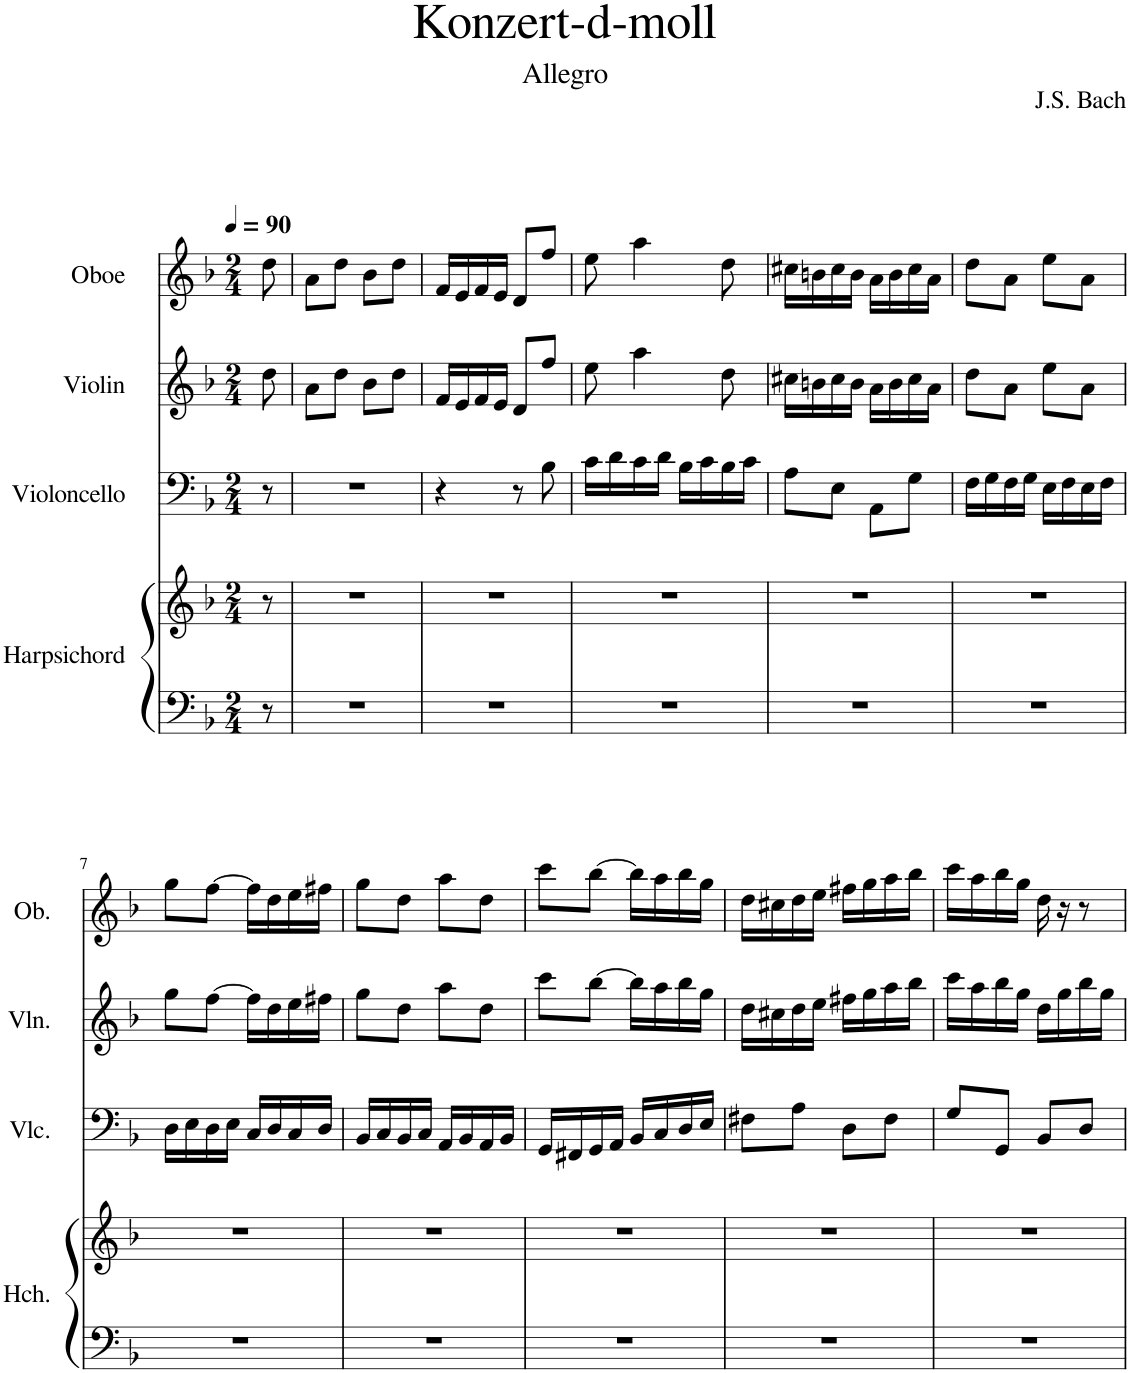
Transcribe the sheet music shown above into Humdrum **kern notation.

**kern	**kern	**kern	**kern	**kern
*part4	*part4	*part3	*part2	*part1
*staff5	*staff4	*staff3	*staff2	*staff1
*I"Harpsichord	*	*I"Violoncello	*I"Violin	*I"Oboe
*I'Hch.	*	*I'Vlc.	*I'Vln.	*I'Ob.
*clefF4	*clefG2	*clefF4	*clefG2	*clefG2
*k[b-]	*k[b-]	*k[b-]	*k[b-]	*k[b-]
*M2/4	*M2/4	*M2/4	*M2/4	*M2/4
*MM90	*MM90	*MM90	*MM90	*MM90
=1	=1	=1	=1	=1
8r	8r	8r	8dd\	8dd\
=2	=2	=2	=2	=2
2r	2r	2r	8a\L	8a\L
.	.	.	8dd\J	8dd\J
.	.	.	8b-\L	8b-\L
.	.	.	8dd\J	8dd\J
=3	=3	=3	=3	=3
2r	2r	4r	16f/LL	16f/LL
.	.	.	16e/	16e/
.	.	.	16f/	16f/
.	.	.	16e/JJ	16e/JJ
.	.	8r	8d/L	8d/L
.	.	8B-\	8ff/J	8ff/J
=4	=4	=4	=4	=4
2r	2r	16c\LL	8ee\	8ee\
.	.	16d\	.	.
.	.	16c\	4aa\	4aa\
.	.	16d\JJ	.	.
.	.	16B-\LL	.	.
.	.	16c\	.	.
.	.	16B-\	8dd\	8dd\
.	.	16c\JJ	.	.
=5	=5	=5	=5	=5
2r	2r	8A\L	16cc#X\LL	16cc#X\LL
.	.	.	16bn\	16bn\
.	.	8E\J	16cc#\	16cc#\
.	.	.	16b\JJ	16b\JJ
.	.	8AA\L	16a\LL	16a\LL
.	.	.	16b\	16b\
.	.	8G\J	16cc#\	16cc#\
.	.	.	16a\JJ	16a\JJ
=6	=6	=6	=6	=6
2r	2r	16F\LL	8dd\L	8dd\L
.	.	16G\	.	.
.	.	16F\	8a\J	8a\J
.	.	16G\JJ	.	.
.	.	16E\LL	8ee\L	8ee\L
.	.	16F\	.	.
.	.	16E\	8a\J	8a\J
.	.	16F\JJ	.	.
!!LO:LB:g=z
=7	=7	=7	=7	=7
2r	2r	16D\LL	8gg\L	8gg\L
.	.	16E\	.	.
.	.	16D\	[8ff\J	[8ff\J
.	.	16E\JJ	.	.
.	.	16C/LL	16ff\LL]	16ff\LL]
.	.	16D/	16dd\	16dd\
.	.	16C/	16ee\	16ee\
.	.	16D/JJ	16ff#X\JJ	16ff#X\JJ
=8	=8	=8	=8	=8
2r	2r	16BB-/LL	8gg\L	8gg\L
.	.	16C/	.	.
.	.	16BB-/	8dd\J	8dd\J
.	.	16C/JJ	.	.
.	.	16AA/LL	8aa\L	8aa\L
.	.	16BB-/	.	.
.	.	16AA/	8dd\J	8dd\J
.	.	16BB-/JJ	.	.
=9	=9	=9	=9	=9
2r	2r	16GG/LL	8ccc\L	8ccc\L
.	.	16FF#X/	.	.
.	.	16GG/	[8bb-\J	[8bb-\J
.	.	16AA/JJ	.	.
.	.	16BB-/LL	16bb-\LL]	16bb-\LL]
.	.	16C/	16aa\	16aa\
.	.	16D/	16bb-\	16bb-\
.	.	16E/JJ	16gg\JJ	16gg\JJ
=10	=10	=10	=10	=10
2r	2r	8F#X\L	16dd\LL	16dd\LL
.	.	.	16cc#X\	16cc#X\
.	.	8A\J	16dd\	16dd\
.	.	.	16ee\JJ	16ee\JJ
.	.	8D\L	16ff#X\LL	16ff#X\LL
.	.	.	16gg\	16gg\
.	.	8F#\J	16aa\	16aa\
.	.	.	16bb-\JJ	16bb-\JJ
=11	=11	=11	=11	=11
2r	2r	8G/L	16ccc\LL	16ccc\LL
.	.	.	16aa\	16aa\
.	.	8GG/J	16bb-\	16bb-\
.	.	.	16gg\JJ	16gg\JJ
.	.	8BB-/L	16dd\LL	16dd\
.	.	.	16gg\	16r
.	.	8D/J	16bb-\	8r
.	.	.	16gg\JJ	.
=	=	=	=	=
*-	*-	*-	*-	*-
